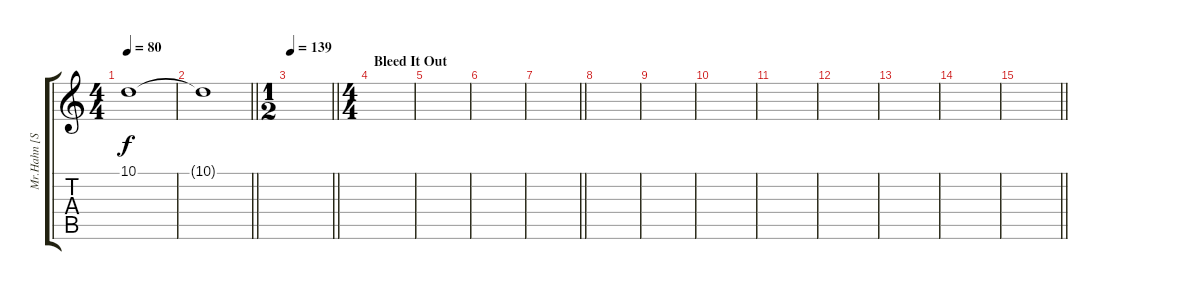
\track ("Mr.Hahn [Sampler2]" "Mr.Hahn [S") {instrument pad4choir}
\staff {score tabs}
\tuning (E4 B3 G3 D3 A2 D2) {hide}
\ts (4 4)
\tempo 80
\clef g2
\ks c
10.1.1{dy f volume 3} |
\barLineRight lightlight
10.1{t}.1 |
\ts (1 2)
\tempo 139
\barLineRight lightlight
|
\ts (4 4)
\section ("" "Bleed It Out")
|
|
|
\barLineRight lightlight
|
|
|
|
|
|
|
|
\barLineRight lightlight
